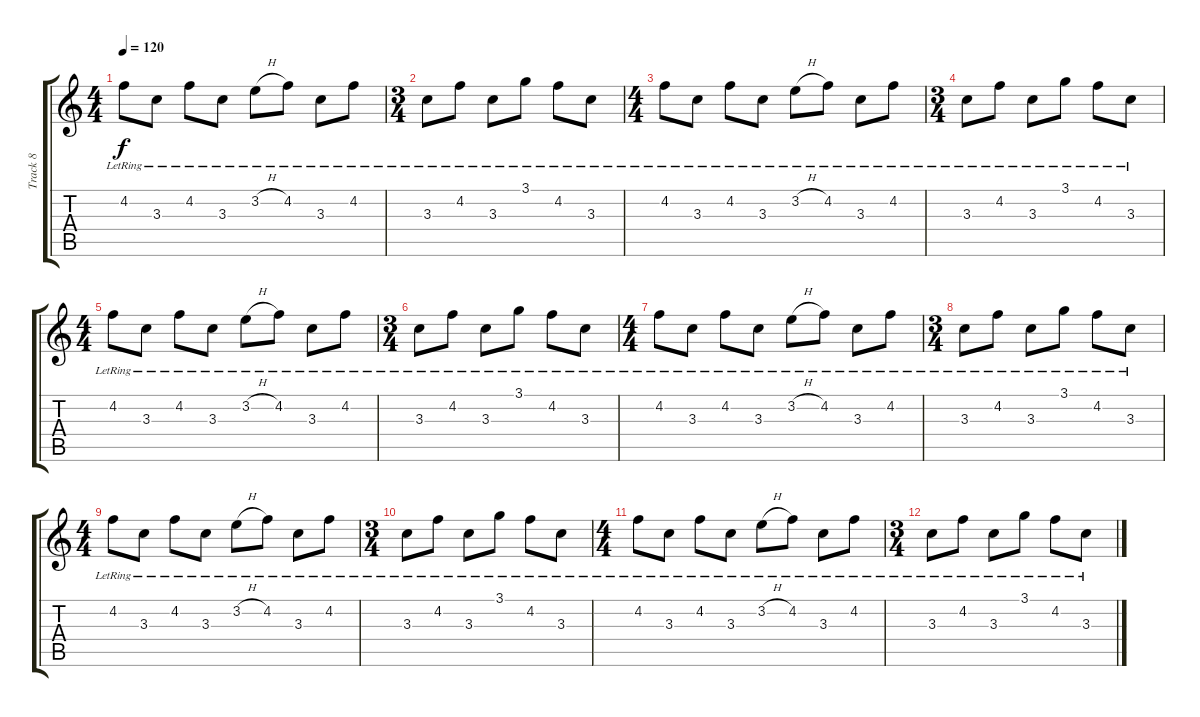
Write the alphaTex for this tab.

\track ("Track 8" "Track 8") {instrument electricguitarjazz}
\staff {score tabs}
\tuning (E4 Db4 A3 D3 A2 D2) {hide}
\ts (4 4)
\tempo 120
\clef g2
\ks c
4.2{lr}.8{dy f} 3.3{lr}.8 4.2{lr}.8 3.3{lr}.8 3.2{h lr}.8 4.2{lr}.8 3.3{lr}.8{volume 5} 4.2{lr}.8 |
\ts (3 4)
3.3{lr}.8 4.2{lr}.8 3.3{lr}.8 3.1{lr}.8 4.2{lr}.8 3.3{lr}.8 |
\ts (4 4)
4.2{lr}.8 3.3{lr}.8 4.2{lr}.8 3.3{lr}.8 3.2{h lr}.8 4.2{lr}.8 3.3{lr}.8 4.2{lr}.8 |
\ts (3 4)
3.3{lr}.8 4.2{lr}.8 3.3{lr}.8 3.1{lr}.8 4.2{lr}.8 3.3{lr}.8 |
\ts (4 4)
4.2{lr}.8 3.3{lr}.8 4.2{lr}.8 3.3{lr}.8 3.2{h lr}.8 4.2{lr}.8 3.3{lr}.8 4.2{lr}.8 |
\ts (3 4)
3.3{lr}.8 4.2{lr}.8 3.3{lr}.8 3.1{lr}.8 4.2{lr}.8{volume 0} 3.3{lr}.8 |
\ts (4 4)
4.2{lr}.8 3.3{lr}.8 4.2{lr}.8 3.3{lr}.8 3.2{h lr}.8 4.2{lr}.8 3.3{lr}.8 4.2{lr}.8 |
\ts (3 4)
3.3{lr}.8 4.2{lr}.8 3.3{lr}.8 3.1{lr}.8 4.2{lr}.8 3.3{lr}.8 |
\ts (4 4)
4.2{lr}.8 3.3{lr}.8 4.2{lr}.8 3.3{lr}.8 3.2{h lr}.8 4.2{lr}.8 3.3{lr}.8 4.2{lr}.8 |
\ts (3 4)
3.3{lr}.8 4.2{lr}.8 3.3{lr}.8 3.1{lr}.8 4.2{lr}.8 3.3{lr}.8 |
\ts (4 4)
4.2{lr}.8 3.3{lr}.8 4.2{lr}.8 3.3{lr}.8 3.2{h lr}.8 4.2{lr}.8 3.3{lr}.8 4.2{lr}.8 |
\ts (3 4)
3.3{lr}.8 4.2{lr}.8 3.3{lr}.8 3.1{lr}.8 4.2{lr}.8 3.3{lr}.8
